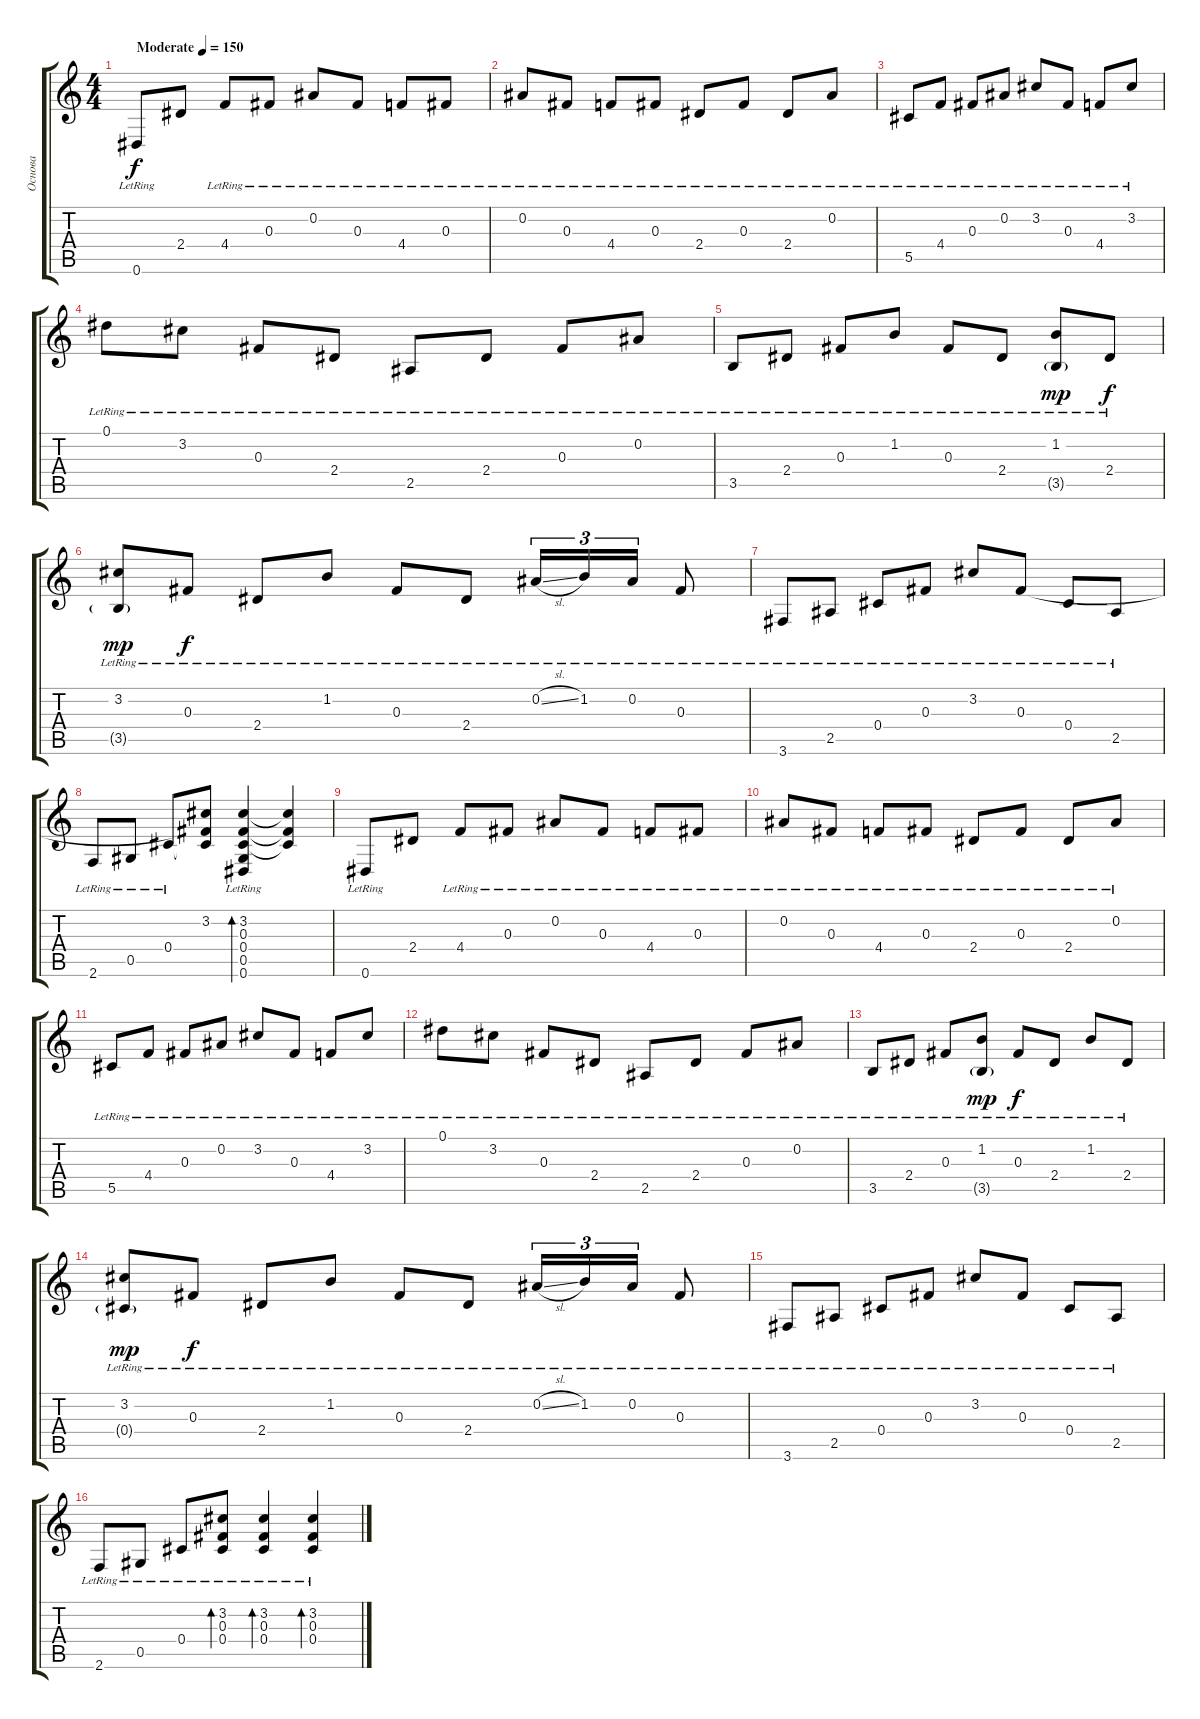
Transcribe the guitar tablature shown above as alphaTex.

\track ("Основа" "Основа") {instrument acousticguitarsteel}
\staff {score tabs}
\tuning (Eb4 Bb3 Gb3 Db3 Ab2 Eb2) {hide}
\ts (4 4)
\tempo (150 "Moderate")
\clef g2
\ks c
0.6{lr}.8{dy f instrument acousticguitarsteel} 2.4.8 4.4{lr}.8 0.3{lr}.8 0.2{lr}.8 0.3{lr}.8 4.4{lr}.8 0.3{lr}.8 |
0.2{lr}.8 0.3{lr}.8 4.4{lr}.8 0.3{lr}.8 2.4{lr}.8 0.3{lr}.8 2.4{lr}.8 0.2{lr}.8 |
5.5{lr}.8 4.4{lr}.8 0.3{lr}.8 0.2{lr}.8 3.2{lr}.8 0.3{lr}.8 4.4{lr}.8 3.2{lr}.8 |
0.1{lr}.8 3.2{lr}.8 0.3{lr}.8 2.4{lr}.8 2.5{lr}.8 2.4{lr}.8 0.3{lr}.8 0.2{lr}.8 |
3.5{lr}.8 2.4{lr}.8 0.3{lr}.8 1.2{lr}.8 0.3{lr}.8 2.4{lr}.8 (1.2{lr} 3.5{g}).8{dy mp} 2.4{lr}.8{dy f} |
(3.2{lr} 3.5{g}).8{dy mp} 0.3{lr}.8{dy f} 2.4{lr}.8 1.2{lr}.8 0.3{lr}.8 2.4{lr}.8 0.2{sl lr}.16{tu (3 2)} 1.2{lr}.16{tu (3 2)} 0.2{lr}.16{tu (3 2)} 0.3{lr}.8 |
3.6{lr}.8 2.5{lr}.8 0.4{lr}.8 0.3{lr}.8 3.2{lr}.8 0.3{lr}.8 0.4{lr}.8 2.5{lr}.8 |
2.6{lr}.8 0.5{lr}.8 0.4{lr}.8 (3.2 0.3{t} 0.4{t}).8 (3.2{lr} 0.3{lr} 0.4{lr} 0.5 0.6).4{bd 480} (3.2{t} 0.3{t} 0.4{t}).4 |
0.6{lr}.8 2.4.8 4.4{lr}.8 0.3{lr}.8 0.2{lr}.8 0.3{lr}.8 4.4{lr}.8 0.3{lr}.8 |
0.2{lr}.8 0.3{lr}.8 4.4{lr}.8 0.3{lr}.8 2.4{lr}.8 0.3{lr}.8 2.4{lr}.8 0.2{lr}.8 |
5.5{lr}.8 4.4{lr}.8 0.3{lr}.8 0.2{lr}.8 3.2{lr}.8 0.3{lr}.8 4.4{lr}.8 3.2{lr}.8 |
0.1{lr}.8 3.2{lr}.8 0.3{lr}.8 2.4{lr}.8 2.5{lr}.8 2.4{lr}.8 0.3{lr}.8 0.2{lr}.8 |
3.5{lr}.8 2.4{lr}.8 0.3{lr}.8 (1.2{lr} 3.5{g}).8{dy mp} 0.3{lr}.8{dy f} 2.4{lr}.8 1.2{lr}.8 2.4{lr}.8 |
(3.2{lr} 0.4{g}).8{dy mp} 0.3{lr}.8{dy f} 2.4{lr}.8 1.2{lr}.8 0.3{lr}.8 2.4{lr}.8 0.2{sl lr}.16{tu (3 2)} 1.2{lr}.16{tu (3 2)} 0.2{lr}.16{tu (3 2)} 0.3{lr}.8 |
3.6{lr}.8 2.5{lr}.8 0.4{lr}.8 0.3{lr}.8 3.2{lr}.8 0.3{lr}.8 0.4{lr}.8 2.5{lr}.8 |
2.6{lr}.8 0.5{lr}.8 0.4{lr}.8 (3.2{lr} 0.3{lr} 0.4{lr}).8{bd 60} (3.2{lr} 0.3{lr} 0.4{lr}).4{bd 60} (3.2{lr} 0.3{lr} 0.4{lr}).4{bd 60}
